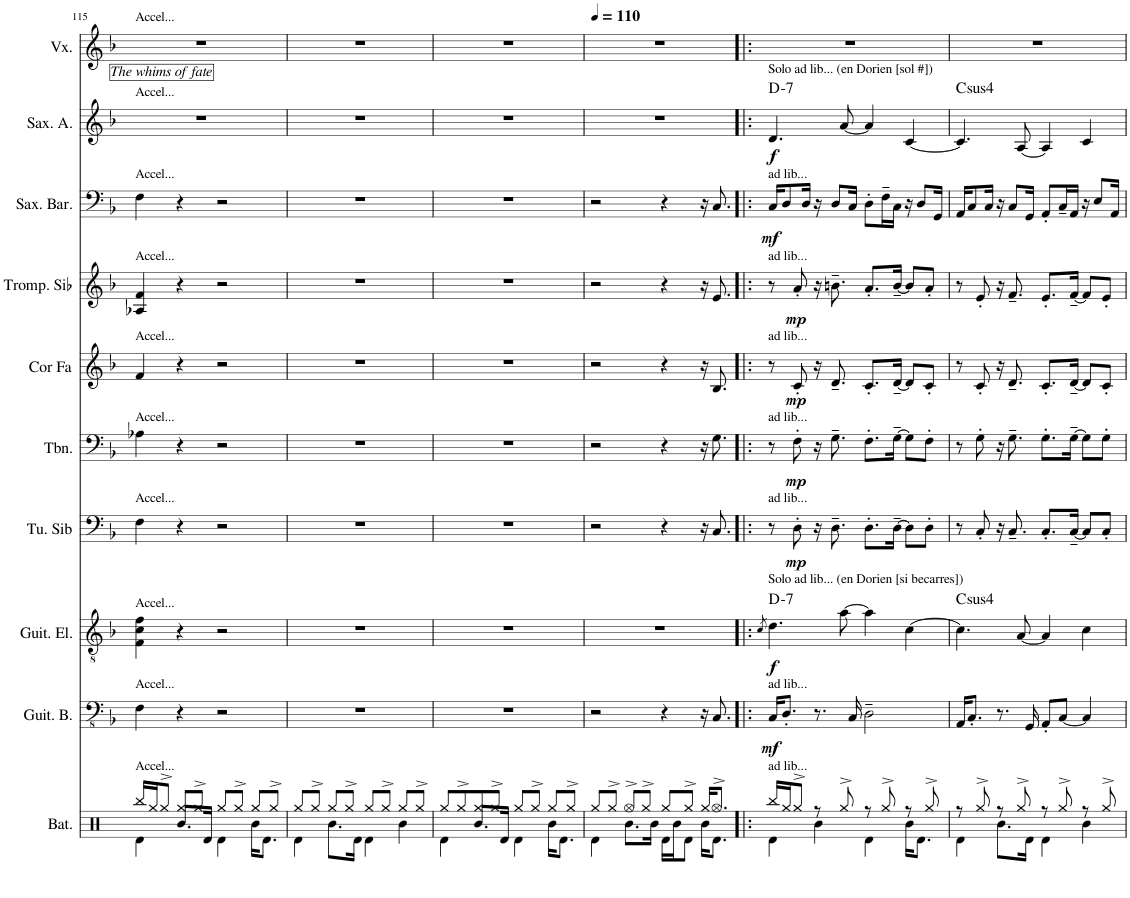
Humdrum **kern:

**kern	**kern	**dynam	**kern	**dynam	**harte	**kern	**dynam	**kern	**dynam	**kern	**dynam	**kern	**dynam	**kern	**dynam	**kern	**dynam	**harte	**kern
*part10	*part9	*part9	*part8	*part8	*part8	*part7	*part7	*part6	*part6	*part5	*part5	*part4	*part4	*part3	*part3	*part2	*part2	*part2	*part1
*staff10	*staff9	*staff9	*staff8	*staff8	*	*staff7	*staff7	*staff6	*staff6	*staff5	*staff5	*staff4	*staff4	*staff3	*staff3	*staff2	*staff2	*	*staff1
*I"Batterie	*I"Guitare basse	*	*I"Guitare électrique	*	*	*I"Tuba en Sib	*	*I"Trombone	*	*I"Cor en Fa	*	*I"Trompette en Sib	*	*I"Saxophone Baryton	*	*I"Saxophone Alto	*	*	*I"Voix
*I'Bat.	*I'Guit. B.	*	*I'Guit. El.	*	*	*I'Tu. Sib	*	*I'Tbn.	*	*I'Cor Fa	*	*I'Tromp. Sib	*	*I'Sax. Bar.	*	*I'Sax. A.	*	*	*I'Vx.
!!LO:PB:g=z
*clefX	*clefFv4	*	*clefGv2	*	*	*clefF4	*	*clefF4	*	*clefG2	*	*clefG2	*	*clefF4	*	*clefG2	*	*	*clefG2
*	*	*	*	*	*	*	*	*	*	*ITrd4c7	*	*ITrd1c2	*	*ITrd12c21	*	*ITrd5c9	*	*	*
*k[]	*k[b-]	*	*k[b-]	*	*	*k[b-]	*	*k[b-]	*	*k[b-]	*	*k[b-]	*	*k[b-]	*	*k[b-]	*	*	*k[b-]
*M4/4	*M4/4	*	*M4/4	*	*	*M4/4	*	*M4/4	*	*M4/4	*	*M4/4	*	*M4/4	*	*M4/4	*	*	*M4/4
=115	=115	=115	=115	=115	=115	=115	=115	=115	=115	=115	=115	=115	=115	=115	=115	=115	=115	=115	=115
*^	*	*	*	*	*	*	*	*	*	*	*	*	*	*	*	*	*	*	*
!	!	!	!	!	!	!	!	!	!	!	!	!	!	!	!	!	!	!	!	!LO:TX:a:t=Accel...
!	!	!	!	!	!	!	!	!	!	!	!	!	!	!	!	!	!	!	!	!LO:TX:b:i:t=The whims of fate
!	!	!	!	!	!	!	!	!	!	!	!	!	!	!	!	!	!LO:TX:a:t=Accel...	!	!	!
!	!	!	!	!	!	!	!	!	!	!	!	!	!	!	!LO:TX:a:t=Accel...	!	!	!	!	!
!	!	!	!	!	!	!	!	!	!	!	!	!	!LO:TX:a:t=Accel...	!	!	!	!	!	!	!
!	!	!	!	!	!	!	!	!	!	!	!LO:TX:a:t=Accel...	!	!	!	!	!	!	!	!	!
!	!	!	!	!	!	!	!	!	!LO:TX:a:t=Accel...	!	!	!	!	!	!	!	!	!	!	!
!	!	!	!	!	!	!	!LO:TX:a:t=Accel...	!	!	!	!	!	!	!	!	!	!	!	!	!
!	!	!	!	!LO:TX:a:t=Accel...	!	!	!	!	!	!	!	!	!	!	!	!	!	!	!	!
!	!	!LO:TX:a:t=Accel...	!	!	!	!	!	!	!	!	!	!	!	!	!	!	!	!	!	!
!LO:TX:a:t=Accel...	!	!	!	!	!	!	!	!	!	!	!	!	!	!	!	!	!	!	!	!
16Rbb/LL	4Rd\	4FF\	.	4F\ 4c\ 4f\	.	.	4F\	.	4A-X\	.	4f/	.	4A-X/ 4f/	.	4F\	.	1r	.	.	1r
16Rgg/J	.	.	.	.	.	.	.	.	.	.	.	.	.	.	.	.	.	.	.	.
8Rgg^/J	.	.	.	.	.	.	.	.	.	.	.	.	.	.	.	.	.	.	.	.
8Rgg/L	8.R/L	4r	.	4r	.	.	4r	.	4r	.	4r	.	4r	.	4r	.	.	.	.	.
8Rgg^/J	.	.	.	.	.	.	.	.	.	.	.	.	.	.	.	.	.	.	.	.
.	16Rd/Jk	.	.	.	.	.	.	.	.	.	.	.	.	.	.	.	.	.	.	.
8Rgg/L	4Rd\	2r	.	2r	.	.	2r	.	2r	.	2r	.	2r	.	2r	.	.	.	.	.
8Rgg^/J	.	.	.	.	.	.	.	.	.	.	.	.	.	.	.	.	.	.	.	.
8Rgg/L	16R\KL	.	.	.	.	.	.	.	.	.	.	.	.	.	.	.	.	.	.	.
.	8.Rd\J	.	.	.	.	.	.	.	.	.	.	.	.	.	.	.	.	.	.	.
8Rgg^/J	.	.	.	.	.	.	.	.	.	.	.	.	.	.	.	.	.	.	.	.
=116	=116	=116	=116	=116	=116	=116	=116	=116	=116	=116	=116	=116	=116	=116	=116	=116	=116	=116	=116	=116
8Rgg/L	4Rd\	1r	.	1r	.	.	1r	.	1r	.	1r	.	1r	.	1r	.	1r	.	.	1r
8Rgg^/J	.	.	.	.	.	.	.	.	.	.	.	.	.	.	.	.	.	.	.	.
8Rgg/L	8.R\L	.	.	.	.	.	.	.	.	.	.	.	.	.	.	.	.	.	.	.
8Rgg^/J	.	.	.	.	.	.	.	.	.	.	.	.	.	.	.	.	.	.	.	.
.	16Rd\Jk	.	.	.	.	.	.	.	.	.	.	.	.	.	.	.	.	.	.	.
8Rgg/L	4Rd\	.	.	.	.	.	.	.	.	.	.	.	.	.	.	.	.	.	.	.
8Rgg^/J	.	.	.	.	.	.	.	.	.	.	.	.	.	.	.	.	.	.	.	.
8Rgg/L	4R\	.	.	.	.	.	.	.	.	.	.	.	.	.	.	.	.	.	.	.
8Rgg^/J	.	.	.	.	.	.	.	.	.	.	.	.	.	.	.	.	.	.	.	.
=117	=117	=117	=117	=117	=117	=117	=117	=117	=117	=117	=117	=117	=117	=117	=117	=117	=117	=117	=117	=117
8Rgg/L	4Rd\	1r	.	1r	.	.	1r	.	1r	.	1r	.	1r	.	1r	.	1r	.	.	1r
8Rgg^/	.	.	.	.	.	.	.	.	.	.	.	.	.	.	.	.	.	.	.	.
8Rgg/	8.R/L	.	.	.	.	.	.	.	.	.	.	.	.	.	.	.	.	.	.	.
8Rgg^/J	.	.	.	.	.	.	.	.	.	.	.	.	.	.	.	.	.	.	.	.
.	16Rd/Jk	.	.	.	.	.	.	.	.	.	.	.	.	.	.	.	.	.	.	.
8Rgg/L	4Rd\	.	.	.	.	.	.	.	.	.	.	.	.	.	.	.	.	.	.	.
8Rgg^/J	.	.	.	.	.	.	.	.	.	.	.	.	.	.	.	.	.	.	.	.
8Rgg/L	16R\KL	.	.	.	.	.	.	.	.	.	.	.	.	.	.	.	.	.	.	.
.	8.Rd\J	.	.	.	.	.	.	.	.	.	.	.	.	.	.	.	.	.	.	.
8Rgg^/J	.	.	.	.	.	.	.	.	.	.	.	.	.	.	.	.	.	.	.	.
=118	=118	=118	=118	=118	=118	=118	=118	=118	=118	=118	=118	=118	=118	=118	=118	=118	=118	=118	=118	=118
*	*	*	*	*	*	*	*	*	*	*	*	*	*	*	*	*	*	*	*	*MM110
8Rgg/L	4Rd\	2r	.	1r	.	.	2r	.	2r	.	2r	.	2r	.	2r	.	1r	.	.	1r
8Rgg^/J	.	.	.	.	.	.	.	.	.	.	.	.	.	.	.	.	.	.	.	.
8Rgg^/L	8.R\L	.	.	.	.	.	.	.	.	.	.	.	.	.	.	.	.	.	.	.
8Rgg^/J	.	.	.	.	.	.	.	.	.	.	.	.	.	.	.	.	.	.	.	.
.	16R\Jk	.	.	.	.	.	.	.	.	.	.	.	.	.	.	.	.	.	.	.
8Rgg/L	16Rd\LL	4r	.	.	.	.	4r	.	4r	.	4r	.	4r	.	4r	.	.	.	.	.
.	16R\J	.	.	.	.	.	.	.	.	.	.	.	.	.	.	.	.	.	.	.
8Rgg^/J	8Rd\J	.	.	.	.	.	.	.	.	.	.	.	.	.	.	.	.	.	.	.
16Rgg/KL	16R\KL	16r	.	.	.	.	16r	.	16r	.	16r	.	16r	.	16r	.	.	.	.	.
8.Rgg^/J	8.Rd\J	8.CC/	.	.	.	.	8.C/	.	8.G\	.	8.B-/	.	8.e/	.	8.C/	.	.	.	.	.
=119!|:	=119!|:	=119!|:	=119!|:	=119!|:	=119!|:	=119!|:	=119!|:	=119!|:	=119!|:	=119!|:	=119!|:	=119!|:	=119!|:	=119!|:	=119!|:	=119!|:	=119!|:	=119!|:	=119!|:	=119!|:
.	.	.	.	8qc/	.	.	.	.	.	.	.	.	.	.	.	.	.	.	.	.
!	!	!	!	!	!	!	!	!	!	!	!	!	!	!	!	!	!LO:TX:a:t=Solo ad lib... (en Dorien [sol #])	!	!	!
!	!	!	!	!	!	!	!	!	!	!	!	!	!	!	!LO:TX:a:t=ad lib...	!	!	!	!	!
!	!	!	!	!	!	!	!	!	!	!	!	!	!LO:TX:a:t=ad lib...	!	!	!	!	!	!	!
!	!	!	!	!	!	!	!	!	!	!	!LO:TX:a:t=ad lib...	!	!	!	!	!	!	!	!	!
!	!	!	!	!	!	!	!	!	!LO:TX:a:t=ad lib...	!	!	!	!	!	!	!	!	!	!	!
!	!	!	!	!	!	!	!LO:TX:a:t=ad lib...	!	!	!	!	!	!	!	!	!	!	!	!	!
!	!	!	!	!LO:TX:a:t=Solo ad lib... (en Dorien [si becarres])	!	!	!	!	!	!	!	!	!	!	!	!	!	!	!	!
!	!	!LO:TX:a:t=ad lib...	!	!	!	!	!	!	!	!	!	!	!	!	!	!	!	!	!	!
!LO:TX:a:t=ad lib...	!	!	!	!	!	!	!	!	!	!	!	!	!	!	!	!	!	!	!	!
!	!	!	!LO:DY:b	!	!LO:DY:b	!LO:H:kt=7	!	!	!	!	!	!	!	!	!	!LO:DY:b	!	!LO:DY:b	!LO:H:kt=7	!
16Rbb/LL	4Rd\	16CC/KL	mf	4.d\	f	D:min7	8r	.	8r	.	8r	.	8r	.	16C/KL	mf	4.d/	f	D:min7	1r
16Rgg/J	.	8.DD'/J	.	.	.	.	.	.	.	.	.	.	.	.	8D/	.	.	.	.	.
!	!	!	!	!	!	!	!	!LO:DY:b	!	!LO:DY:b	!	!LO:DY:b	!	!LO:DY:b	!	!	!	!	!	!
8Rgg^/J	.	.	.	.	.	.	8D'\	mp	8F'\	mp	8c'/	mp	8a'/	mp	.	.	.	.	.	.
.	.	.	.	.	.	.	.	.	.	.	.	.	.	.	16D/Jk	.	.	.	.	.
8r	4R\	8.r	.	.	.	.	16r	.	16r	.	16r	.	16r	.	16r	.	.	.	.	.
.	.	.	.	.	.	.	8.D~\	.	8.G~\	.	8.d~/	.	8.bn~\	.	8D/L	.	.	.	.	.
8Rgg^/	.	.	.	[8a\	.	.	.	.	.	.	.	.	.	.	.	.	[8a/	.	.	.
.	.	16CC/	.	.	.	.	.	.	.	.	.	.	.	.	16C/Jk	.	.	.	.	.
8r	4Rd\	2DD~\	.	4a\]	.	.	8.D'\L	.	8.F'\L	.	8.c'/L	.	8.a'/L	.	8D'\L	.	4a/]	.	.	.
8Rgg^/	.	.	.	.	.	.	.	.	.	.	.	.	.	.	16F~\L	.	.	.	.	.
.	.	.	.	.	.	.	[16D~\Jk	.	[16G~\Jk	.	[16d~/Jk	.	[16b~/Jk	.	16C\JJ	.	.	.	.	.
8r	16R\KL	.	.	[4c\	.	.	8D\L]	.	8G\L]	.	8d/L]	.	8b/L]	.	16r	.	[4c/	.	.	.
.	8.Rd\J	.	.	.	.	.	.	.	.	.	.	.	.	.	8D/L	.	.	.	.	.
8Rgg^/	.	.	.	.	.	.	8D'\J	.	8F'\J	.	8c'/J	.	8a'/J	.	.	.	.	.	.	.
.	.	.	.	.	.	.	.	.	.	.	.	.	.	.	16GG/Jk	.	.	.	.	.
=120	=120	=120	=120	=120	=120	=120	=120	=120	=120	=120	=120	=120	=120	=120	=120	=120	=120	=120	=120	=120
!	!	!	!	!	!	!LO:H:kt=4	!	!	!	!	!	!	!	!	!	!	!	!	!LO:H:kt=4	!
8r	4Rd\	16AAA/KL	.	4.c\]	.	C:sus4	8r	.	8r	.	8r	.	8r	.	16AA/KL	.	4.c/]	.	C:sus4	1r
.	.	8.CC'/J	.	.	.	.	.	.	.	.	.	.	.	.	8C/	.	.	.	.	.
8Rgg^/	.	.	.	.	.	.	8C'/	.	8G'\	.	8c'/	.	8e'/	.	.	.	.	.	.	.
.	.	.	.	.	.	.	.	.	.	.	.	.	.	.	16C/Jk	.	.	.	.	.
8r	8.R\L	8.r	.	.	.	.	16r	.	16r	.	16r	.	16r	.	16r	.	.	.	.	.
.	.	.	.	.	.	.	8.C~/	.	8.G~\	.	8.d~/	.	8.f~/	.	8C/L	.	.	.	.	.
8Rgg^/	.	.	.	[8A/	.	.	.	.	.	.	.	.	.	.	.	.	[8A/	.	.	.
.	16Rd\Jk	16GGG/	.	.	.	.	.	.	.	.	.	.	.	.	16GG/Jk	.	.	.	.	.
8r	4Rd\	8AAA'/L	.	4A/]	.	.	8.C'/L	.	8.G'\L	.	8.c'/L	.	8.e'/L	.	8AA'/L	.	4A/]	.	.	.
8Rgg^/	.	[8CC/J	.	.	.	.	.	.	.	.	.	.	.	.	16C~/L	.	.	.	.	.
.	.	.	.	.	.	.	[16C~/Jk	.	[16G~\Jk	.	[16d~/Jk	.	[16f~/Jk	.	16AA/JJ	.	.	.	.	.
8r	4R\	4CC/]	.	4c\	.	.	8C/L]	.	8G\L]	.	8d/L]	.	8f/L]	.	16r	.	4c/	.	.	.
.	.	.	.	.	.	.	.	.	.	.	.	.	.	.	8E/L	.	.	.	.	.
8Rgg^/	.	.	.	.	.	.	8C'/J	.	8G'\J	.	8c'/J	.	8e'/J	.	.	.	.	.	.	.
.	.	.	.	.	.	.	.	.	.	.	.	.	.	.	16AA/Jk	.	.	.	.	.
*v	*v	*	*	*	*	*	*	*	*	*	*	*	*	*	*	*	*	*	*	*
=	=	=	=	=	=	=	=	=	=	=	=	=	=	=	=	=	=	=	=
*-	*-	*-	*-	*-	*-	*-	*-	*-	*-	*-	*-	*-	*-	*-	*-	*-	*-	*-	*-
